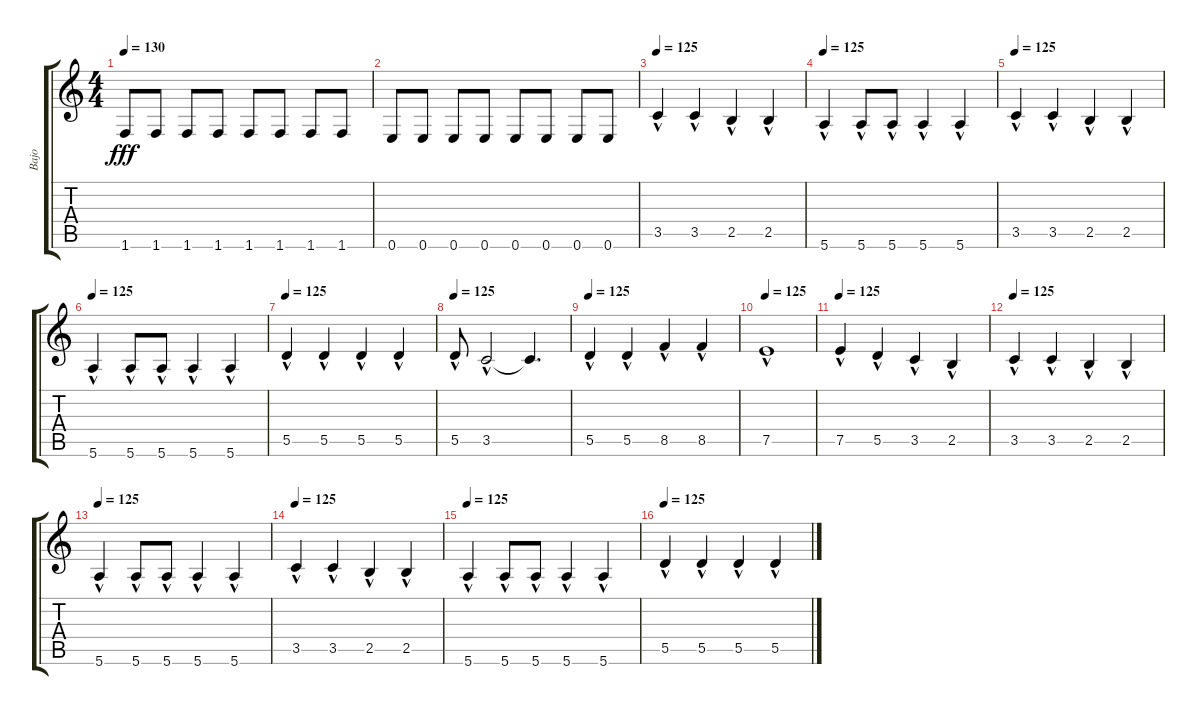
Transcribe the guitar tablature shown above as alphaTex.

\track ("Bajo" "Bajo") {instrument electricbassfinger}
\staff {score tabs}
\tuning (E4 B3 G3 D3 A2 E2) {hide}
\ts (4 4)
\tempo 130
\clef g2
\ks c
1.6.8{dy fff} 1.6.8 1.6.8 1.6.8 1.6.8 1.6.8 1.6.8 1.6.8 |
0.6.8 0.6.8 0.6.8 0.6.8 0.6.8 0.6.8 0.6.8 0.6.8 |
\tempo 125
3.5{hac}.4 3.5{hac}.4 2.5{hac}.4 2.5{hac}.4 |
\tempo 125
5.6{hac}.4 5.6{hac}.8 5.6{hac}.8 5.6{hac}.4 5.6{hac}.4 |
\tempo 125
3.5{hac}.4 3.5{hac}.4 2.5{hac}.4 2.5{hac}.4 |
\tempo 125
5.6{hac}.4 5.6{hac}.8 5.6{hac}.8 5.6{hac}.4 5.6{hac}.4 |
\tempo 125
5.5{hac}.4 5.5{hac}.4 5.5{hac}.4 5.5{hac}.4 |
\tempo 125
5.5{hac}.8 3.5{hac}.2 3.5{t}.4{d} |
\tempo 125
5.5{hac}.4 5.5{hac}.4 8.5{hac}.4 8.5{hac}.4 |
\tempo 125
7.5{hac}.1 |
\tempo 125
7.5{hac}.4 5.5{hac}.4 3.5{hac}.4 2.5{hac}.4 |
\tempo 125
3.5{hac}.4 3.5{hac}.4 2.5{hac}.4 2.5{hac}.4 |
\tempo 125
5.6{hac}.4 5.6{hac}.8 5.6{hac}.8 5.6{hac}.4 5.6{hac}.4 |
\tempo 125
3.5{hac}.4 3.5{hac}.4 2.5{hac}.4 2.5{hac}.4 |
\tempo 125
5.6{hac}.4 5.6{hac}.8 5.6{hac}.8 5.6{hac}.4 5.6{hac}.4 |
\tempo 125
5.5{hac}.4 5.5{hac}.4 5.5{hac}.4 5.5{hac}.4
